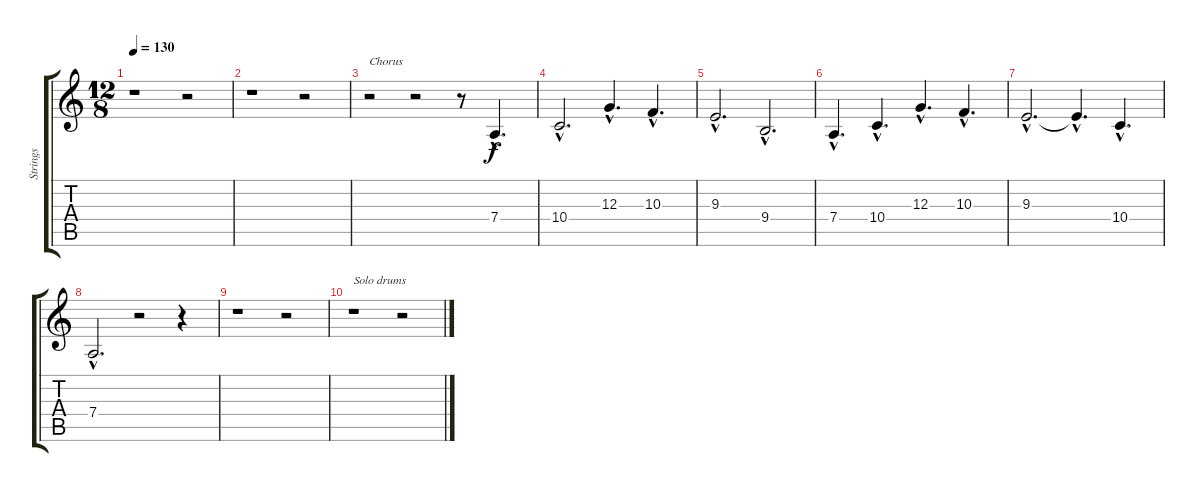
\track ("Strings" "Strings") {instrument stringensemble1}
\staff {score tabs}
\tuning (E4 B3 G3 D3 A2 E2) {hide}
\ts (12 8)
\tempo 130
\clef g2
\ks c
r.1{dy f} r.2 |
r.1 r.2 |
r.2{txt "Chorus"} r.2 r.8 7.4{hac}.4{d} |
10.4{hac}.2{d} 12.3{hac}.4{d} 10.3{hac}.4{d} |
9.3{hac}.2{d} 9.4{hac}.2{d} |
7.4{hac}.4{d} 10.4{hac}.4{d} 12.3{hac}.4{d} 10.3{hac}.4{d} |
9.3{hac}.2{d} 9.3{hac t}.4{d} 10.4{hac}.4{d} |
7.4{hac}.2{d} r.2 r.4 |
r.1 r.2 |
r.1{txt "Solo drums"} r.2
